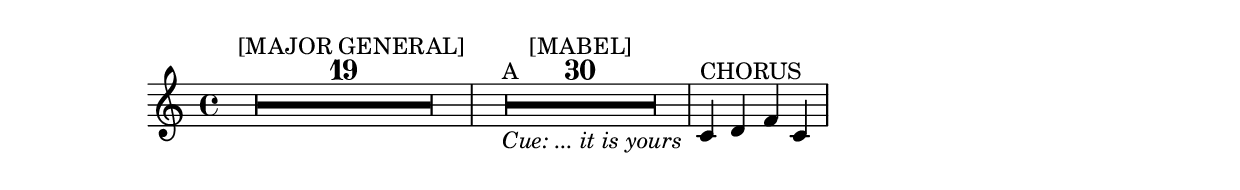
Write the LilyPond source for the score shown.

%% DO NOT EDIT this file manually; it is automatically
%% generated from LSR http://lsr.dsi.unimi.it
%% Make any changes in LSR itself, or in Documentation/snippets/new/ ,
%% and then run scripts/auxiliar/makelsr.py
%%
%% This file is in the public domain.
\version "2.12.2"

\header {
  lsrtags = "rhythms, text"

%% Translation of GIT committish: fa19277d20f8ab0397c560eb0e7b814bd804ecec
texidoces = "
Los elementos de marcado aplicados a un silencio multicompás se
centran encima o debajo de éste.  Los elementos de marcado extensos
que se adjuntan a silencios multicompás no producen la expansión del
compás.  Para expandir un silencio multicompás de forma que quepa todo
el marcado, utilice un silencio de separación con un marcado aplicado
antes del silencio multicompás.

Observe que el silencio separador produce la inserción de un compás.
El texto aplicado a un siencio sparador de esta forma se alinea por la
izquierda a la posición en que la nota estaría situada dentro del
compás, pero si la longitud del compás está determinada por la
longitud del texto, éste aparecerá centrado.

"

doctitlees = "Marcado de silencios multicompás"


%% Translation of GIT committish: 0a868be38a775ecb1ef935b079000cebbc64de40
  texidocde = "Textbeschriftungen, die an Mehrtaktpausen gehängt wird,
wird über oder unter der Pause zentriert.  Lange Beschriftungen
lassen den Takt nicht breiter werden.  Um eine Mehrtaktpause einer
Beschriftung anzupassen, muss eine unsichtbare Pause mit der
Beschriftung direkt vor der Mehrtaktpause eingesetzt werden.

Man sollte beachten, dass unsichtbare Pausen automatische Taktstriche
nach sich ziehen.  Text, der an eine unsichtbare Pause gehängt wird,
ist links ausgerichtet an der Position, wo die Pause erscheinen
würde.  Wenn aber die Länge des Taktes durch die Länge des Textes
bestimmt wird, sieht es so aus, als ob der Text zentriert gesetzt
ist."

  doctitlede = "Textbeschriftung und Mehrtaktpausen"



%% Translation of GIT committish: 4da4307e396243a5a3bc33a0c2753acac92cb685
  texidocfr = "
Lorsque du texte est attaché à un silence multi-mesures, il sera centré
dans la mesure, au-dessus ou en dessous de la portée.  Afin d'étirer la
mesure dans le cas ou ce texte est relativement long, il suffit
d'insérer un silence invisible auquel on attache le texte en question,
avant le silence multi-mesures.

Rappelez-vous qu'un silence invisible génère une barre de mesure.  Le
texte attaché à ce silence invisible sera alors aligné sur la gauche de
là où serait positionnée la note.  Cependant, si la taille de la mesure
est déterminée par la longueur du texte, il apparaîtra comme centré.

"
  doctitlefr = "Ajout de texte à un silence multi-mesures"

  texidoc = "
Markups attached to a multi-measure rest will be centered above or
below it.  Long markups attached to multi-measure rests do not cause
the measure to expand.  To expand a multi-measure rest to fit the
markup, use a spacer rest with an attached markup before the
multi-measure rest.

Note that the spacer rest causes a bar line to be inserted.  Text
attached to a spacer rest in this way is left-aligned to the position
where the note would be placed in the measure, but if the measure
length is determined by the length of the text, the text will appear to
be centered.

"
  doctitle = "Multi-measure rest markup"
} % begin verbatim

\relative c' {
  \compressFullBarRests
  \textLengthOn
  s1*0^\markup { [MAJOR GENERAL] }
  R1*19
  s1*0_\markup { \italic { Cue: ... it is yours } }
  s1*0^\markup { A }
  R1*30^\markup { [MABEL] }
  \textLengthOff
  c4^\markup { CHORUS } d f c
}
